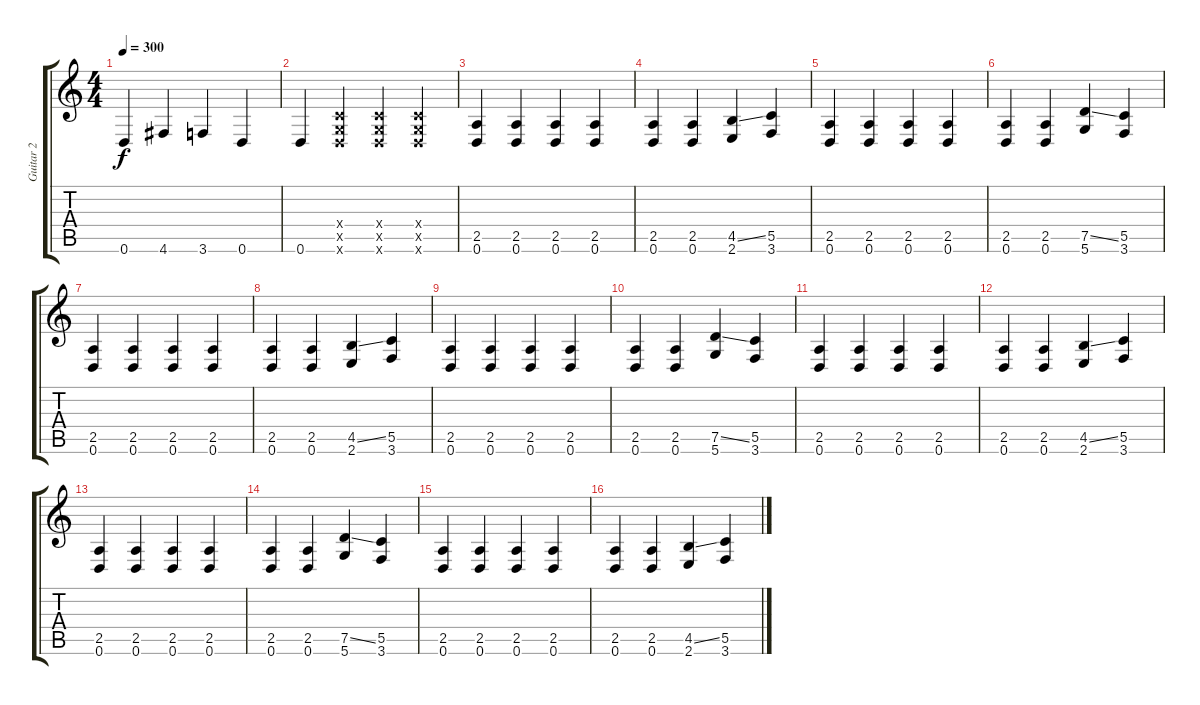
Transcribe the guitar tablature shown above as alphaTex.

\track ("Guitar 2" "Guitar 2") {instrument distortionguitar}
\staff {score tabs}
\tuning (D4 A3 F3 C3 G2 D2) {hide}
\ts (4 4)
\tempo 300
\clef g2
\ks c
0.6.4{dy f} 4.6.4 3.6.4 0.6.4 |
0.6.4 (0.4{x} 0.5{x} 0.6{x}).4 (0.4{x} 0.5{x} 0.6{x}).4 (0.4{x} 0.5{x} 0.6{x}).4 |
(2.5 0.6).4 (2.5 0.6).4 (2.5 0.6).4 (2.5 0.6).4 |
(2.5 0.6).4 (2.5 0.6).4 (4.5{ss} 2.6).4 (5.5 3.6).4 |
(2.5 0.6).4 (2.5 0.6).4 (2.5 0.6).4 (2.5 0.6).4 |
(2.5 0.6).4 (2.5 0.6).4 (7.5{ss} 5.6).4 (5.5 3.6).4 |
(2.5 0.6).4 (2.5 0.6).4 (2.5 0.6).4 (2.5 0.6).4 |
(2.5 0.6).4 (2.5 0.6).4 (4.5{ss} 2.6).4 (5.5 3.6).4 |
(2.5 0.6).4 (2.5 0.6).4 (2.5 0.6).4 (2.5 0.6).4 |
(2.5 0.6).4 (2.5 0.6).4 (7.5{ss} 5.6).4 (5.5 3.6).4 |
(2.5 0.6).4 (2.5 0.6).4 (2.5 0.6).4 (2.5 0.6).4 |
(2.5 0.6).4 (2.5 0.6).4 (4.5{ss} 2.6).4 (5.5 3.6).4 |
(2.5 0.6).4 (2.5 0.6).4 (2.5 0.6).4 (2.5 0.6).4 |
(2.5 0.6).4 (2.5 0.6).4 (7.5{ss} 5.6).4 (5.5 3.6).4 |
(2.5 0.6).4 (2.5 0.6).4 (2.5 0.6).4 (2.5 0.6).4 |
(2.5 0.6).4 (2.5 0.6).4 (4.5{ss} 2.6).4 (5.5 3.6).4
